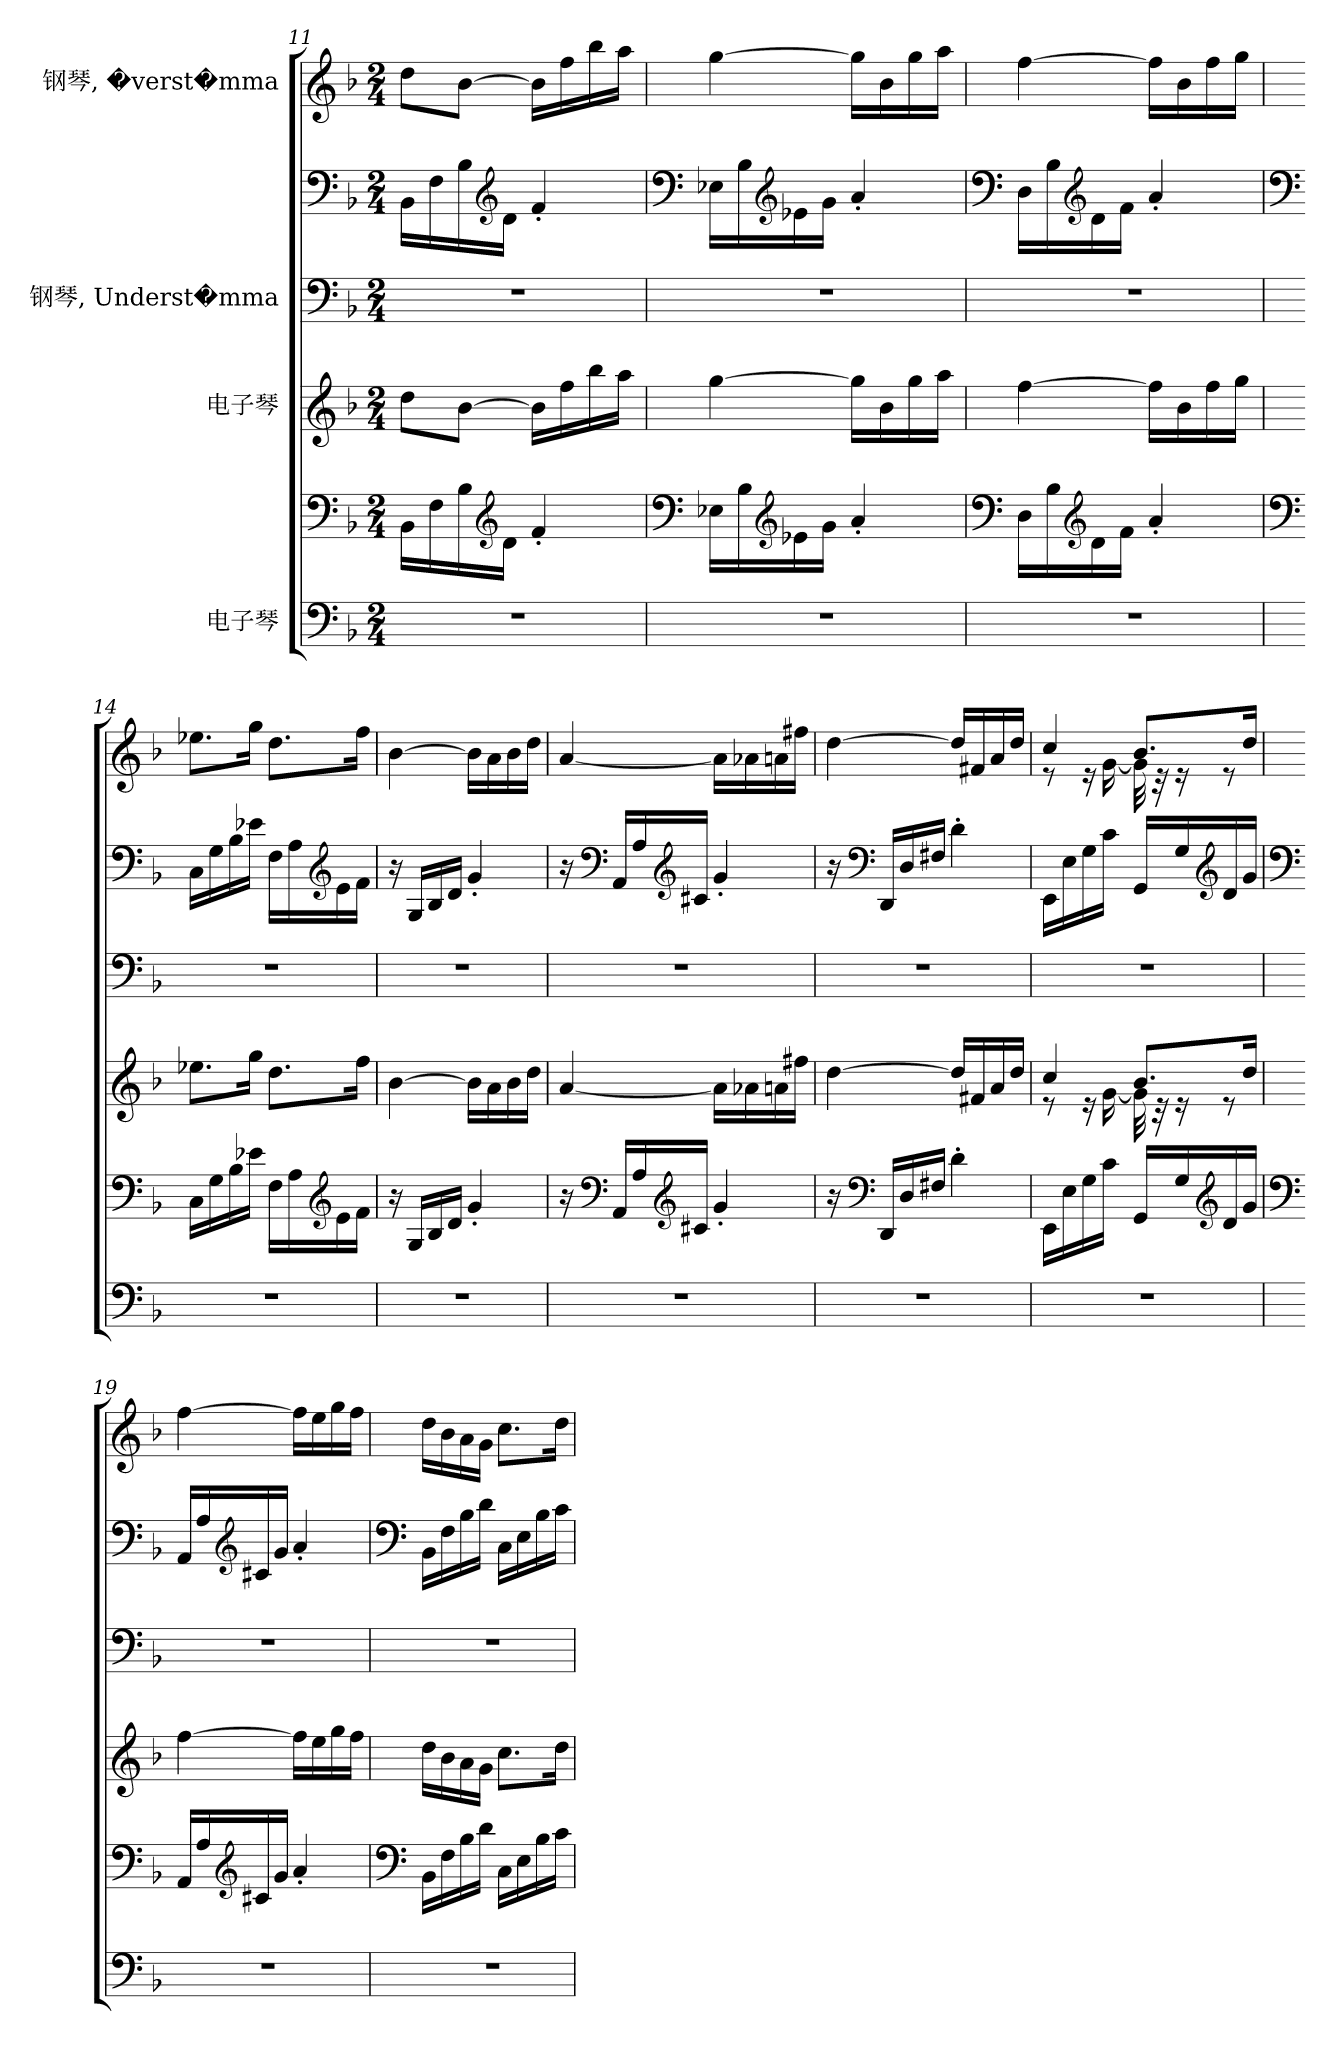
**kern	**kern	**kern	**kern	**kern	**kern
*part4	*part4	*part3	*part2	*part2	*part1
*staff6	*staff5	*staff4	*staff3	*staff2	*staff1
*I"电子琴	*	*I"电子琴	*I"钢琴, Underst�mma	*	*I"钢琴, �verst�mma
!!LO:LB:g=z
*clefF4	*clefF4	*clefG2	*clefF4	*clefF4	*clefG2
*k[b-]	*k[b-]	*k[b-]	*k[b-]	*k[b-]	*k[b-]
*M2/4	*M2/4	*M2/4	*M2/4	*M2/4	*M2/4
=11	=11	=11	=11	=11	=11
2r	16BB-\LL	8dd\L	2r	16BB-\LL	8dd\L
.	16F\	.	.	16F\	.
.	16B-\	[8b-\J	.	16B-\	[8b-\J
*	*clefG2	*	*	*clefG2	*
.	16d\JJ	.	.	16d\JJ	.
.	4f'/	16b-\LL]	.	4f'/	16b-\LL]
.	.	16ff\	.	.	16ff\
.	.	16bb-\	.	.	16bb-\
.	.	16aa\JJ	.	.	16aa\JJ
=12	=12	=12	=12	=12	=12
*	*clefF4	*	*	*clefF4	*
2r	16E-X\LL	[4gg\	2r	16E-X\LL	[4gg\
.	16B-\	.	.	16B-\	.
*	*clefG2	*	*	*clefG2	*
.	16e-X\	.	.	16e-X\	.
.	16g\JJ	.	.	16g\JJ	.
.	4a'/	16gg\LL]	.	4a'/	16gg\LL]
.	.	16b-\	.	.	16b-\
.	.	16gg\	.	.	16gg\
.	.	16aa\JJ	.	.	16aa\JJ
=13	=13	=13	=13	=13	=13
*	*clefF4	*	*	*clefF4	*
2r	16D\LL	[4ff\	2r	16D\LL	[4ff\
.	16B-\	.	.	16B-\	.
*	*clefG2	*	*	*clefG2	*
.	16d\	.	.	16d\	.
.	16f\JJ	.	.	16f\JJ	.
.	4a'/	16ff\LL]	.	4a'/	16ff\LL]
.	.	16b-\	.	.	16b-\
.	.	16ff\	.	.	16ff\
.	.	16gg\JJ	.	.	16gg\JJ
!!LO:PB:g=z
=14	=14	=14	=14	=14	=14
*	*clefF4	*	*	*clefF4	*
2r	16C\LL	8.ee-X\L	2r	16C\LL	8.ee-X\L
.	16G\	.	.	16G\	.
.	16B-\	.	.	16B-\	.
.	16e-X\JJ	16gg\Jk	.	16e-X\JJ	16gg\Jk
.	16F\LL	8.dd\L	.	16F\LL	8.dd\L
.	16A\	.	.	16A\	.
*	*clefG2	*	*	*clefG2	*
.	16e-\	.	.	16e-\	.
.	16f\JJ	16ff\Jk	.	16f\JJ	16ff\Jk
=15	=15	=15	=15	=15	=15
2r	16r	[4b-\	2r	16r	[4b-\
.	16G/LL	.	.	16G/LL	.
.	16B-/	.	.	16B-/	.
.	16d/JJ	.	.	16d/JJ	.
.	4g'/	16b-\LL]	.	4g'/	16b-\LL]
.	.	16a\	.	.	16a\
.	.	16b-\	.	.	16b-\
.	.	16dd\JJ	.	.	16dd\JJ
=16	=16	=16	=16	=16	=16
2r	16r	[4a/	2r	16r	[4a/
*	*clefF4	*	*	*clefF4	*
.	16AA/LL	.	.	16AA/LL	.
.	16A/	.	.	16A/	.
*	*clefG2	*	*	*clefG2	*
.	16c#X/JJ	.	.	16c#X/JJ	.
.	4g'/	16a\LL]	.	4g'/	16a\LL]
.	.	16a-X\	.	.	16a-X\
.	.	16an\	.	.	16an\
.	.	16ff#X\JJ	.	.	16ff#X\JJ
!!LO:LB:g=z
=17	=17	=17	=17	=17	=17
2r	16r	[4dd\	2r	16r	[4dd\
*	*clefF4	*	*	*clefF4	*
.	16DD/LL	.	.	16DD/LL	.
.	16D/	.	.	16D/	.
.	16F#X/JJ	.	.	16F#X/JJ	.
.	4d'\	16dd/LL]	.	4d'\	16dd/LL]
.	.	16f#X/	.	.	16f#X/
.	.	16a/	.	.	16a/
.	.	16dd/JJ	.	.	16dd/JJ
=18	=18	=18	=18	=18	=18
*	*	*^	*	*	*^
2r	16EE\LL	4cc/	8r	2r	16EE\LL	4cc/	8r
.	16E\	.	.	.	16E\	.	.
.	16G\	.	16r	.	16G\	.	16r
.	16c\JJ	.	[16g\	.	16c\JJ	.	[16g\
.	16GG/LL	8.b-/L	32g\]	.	16GG/LL	8.b-/L	32g\]
.	.	.	32r	.	.	.	32r
.	16G/	.	16r	.	16G/	.	16r
*	*clefG2	*	*	*	*clefG2	*	*
.	16d/	.	8r	.	16d/	.	8r
.	16g/JJ	16dd/Jk	.	.	16g/JJ	16dd/Jk	.
*	*	*v	*v	*	*	*v	*v
=19	=19	=19	=19	=19	=19
*	*clefF4	*	*	*clefF4	*
2r	16AA/LL	[4ff\	2r	16AA/LL	[4ff\
.	16A/	.	.	16A/	.
*	*clefG2	*	*	*clefG2	*
.	16c#X/	.	.	16c#X/	.
.	16g/JJ	.	.	16g/JJ	.
.	4a'/	16ff\LL]	.	4a'/	16ff\LL]
.	.	16ee\	.	.	16ee\
.	.	16gg\	.	.	16gg\
.	.	16ff\JJ	.	.	16ff\JJ
!!LO:PB:g=z
=20	=20	=20	=20	=20	=20
*	*clefF4	*	*	*clefF4	*
2r	16BB-\LL	16dd\LL	2r	16BB-\LL	16dd\LL
.	16F\	16b-\	.	16F\	16b-\
.	16B-\	16a\	.	16B-\	16a\
.	16d\JJ	16g\JJ	.	16d\JJ	16g\JJ
.	16C\LL	8.cc\L	.	16C\LL	8.cc\L
.	16E\	.	.	16E\	.
.	16B-\	.	.	16B-\	.
.	16c\JJ	16dd\Jk	.	16c\JJ	16dd\Jk
=	=	=	=	=	=
*-	*-	*-	*-	*-	*-
